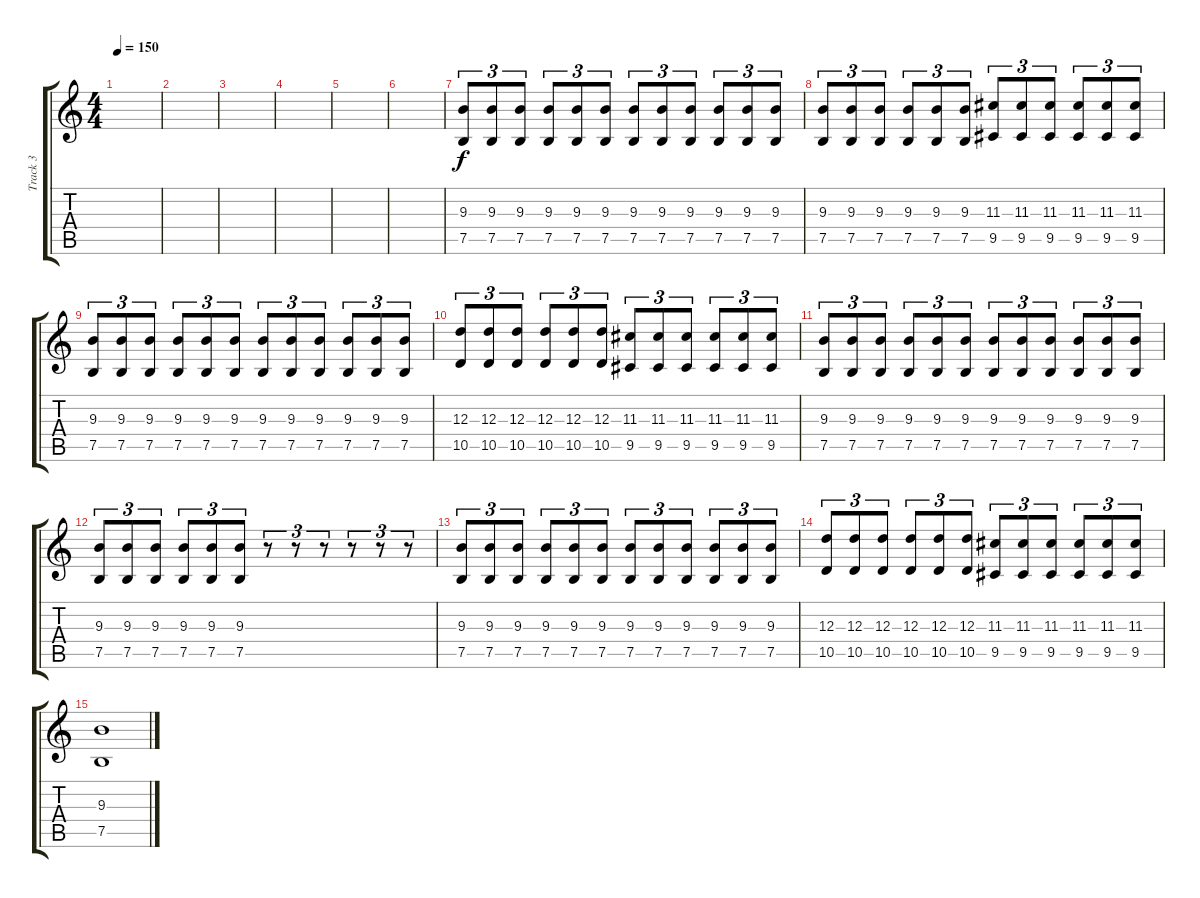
\track ("Track 3" "Track 3") {instrument distortionguitar}
\staff {score tabs}
\tuning (B3 G3 D3 A2 E2 B1) {hide}
\ts (4 4)
\tempo 150
\clef g2
\ks c
|
|
|
|
|
|
(9.3 7.5).8{tu (3 2)} (9.3 7.5).8{tu (3 2)} (9.3 7.5).8{tu (3 2)} (9.3 7.5).8{tu (3 2)} (9.3 7.5).8{tu (3 2)} (9.3 7.5).8{tu (3 2)} (9.3 7.5).8{tu (3 2)} (9.3 7.5).8{tu (3 2)} (9.3 7.5).8{tu (3 2)} (9.3 7.5).8{tu (3 2)} (9.3 7.5).8{tu (3 2)} (9.3 7.5).8{tu (3 2)} |
(9.3 7.5).8{tu (3 2)} (9.3 7.5).8{tu (3 2)} (9.3 7.5).8{tu (3 2)} (9.3 7.5).8{tu (3 2)} (9.3 7.5).8{tu (3 2)} (9.3 7.5).8{tu (3 2)} (11.3 9.5).8{tu (3 2)} (11.3 9.5).8{tu (3 2)} (11.3 9.5).8{tu (3 2)} (11.3 9.5).8{tu (3 2)} (11.3 9.5).8{tu (3 2)} (11.3 9.5).8{tu (3 2)} |
(9.3 7.5).8{tu (3 2)} (9.3 7.5).8{tu (3 2)} (9.3 7.5).8{tu (3 2)} (9.3 7.5).8{tu (3 2)} (9.3 7.5).8{tu (3 2)} (9.3 7.5).8{tu (3 2)} (9.3 7.5).8{tu (3 2)} (9.3 7.5).8{tu (3 2)} (9.3 7.5).8{tu (3 2)} (9.3 7.5).8{tu (3 2)} (9.3 7.5).8{tu (3 2)} (9.3 7.5).8{tu (3 2)} |
(12.3 10.5).8{tu (3 2)} (12.3 10.5).8{tu (3 2)} (12.3 10.5).8{tu (3 2)} (12.3 10.5).8{tu (3 2)} (12.3 10.5).8{tu (3 2)} (12.3 10.5).8{tu (3 2)} (11.3 9.5).8{tu (3 2)} (11.3 9.5).8{tu (3 2)} (11.3 9.5).8{tu (3 2)} (11.3 9.5).8{tu (3 2)} (11.3 9.5).8{tu (3 2)} (11.3 9.5).8{tu (3 2)} |
(9.3 7.5).8{tu (3 2)} (9.3 7.5).8{tu (3 2)} (9.3 7.5).8{tu (3 2)} (9.3 7.5).8{tu (3 2)} (9.3 7.5).8{tu (3 2)} (9.3 7.5).8{tu (3 2)} (9.3 7.5).8{tu (3 2)} (9.3 7.5).8{tu (3 2)} (9.3 7.5).8{tu (3 2)} (9.3 7.5).8{tu (3 2)} (9.3 7.5).8{tu (3 2)} (9.3 7.5).8{tu (3 2)} |
(9.3 7.5).8{tu (3 2)} (9.3 7.5).8{tu (3 2)} (9.3 7.5).8{tu (3 2)} (9.3 7.5).8{tu (3 2)} (9.3 7.5).8{tu (3 2)} (9.3 7.5).8{tu (3 2)} r.8{tu (3 2)} r.8{tu (3 2)} r.8{tu (3 2)} r.8{tu (3 2)} r.8{tu (3 2)} r.8{tu (3 2)} |
(9.3 7.5).8{tu (3 2)} (9.3 7.5).8{tu (3 2)} (9.3 7.5).8{tu (3 2)} (9.3 7.5).8{tu (3 2)} (9.3 7.5).8{tu (3 2)} (9.3 7.5).8{tu (3 2)} (9.3 7.5).8{tu (3 2)} (9.3 7.5).8{tu (3 2)} (9.3 7.5).8{tu (3 2)} (9.3 7.5).8{tu (3 2)} (9.3 7.5).8{tu (3 2)} (9.3 7.5).8{tu (3 2)} |
(12.3 10.5).8{tu (3 2)} (12.3 10.5).8{tu (3 2)} (12.3 10.5).8{tu (3 2)} (12.3 10.5).8{tu (3 2)} (12.3 10.5).8{tu (3 2)} (12.3 10.5).8{tu (3 2)} (11.3 9.5).8{tu (3 2)} (11.3 9.5).8{tu (3 2)} (11.3 9.5).8{tu (3 2)} (11.3 9.5).8{tu (3 2)} (11.3 9.5).8{tu (3 2)} (11.3 9.5).8{tu (3 2)} |
(9.3 7.5).1{volume 9}
